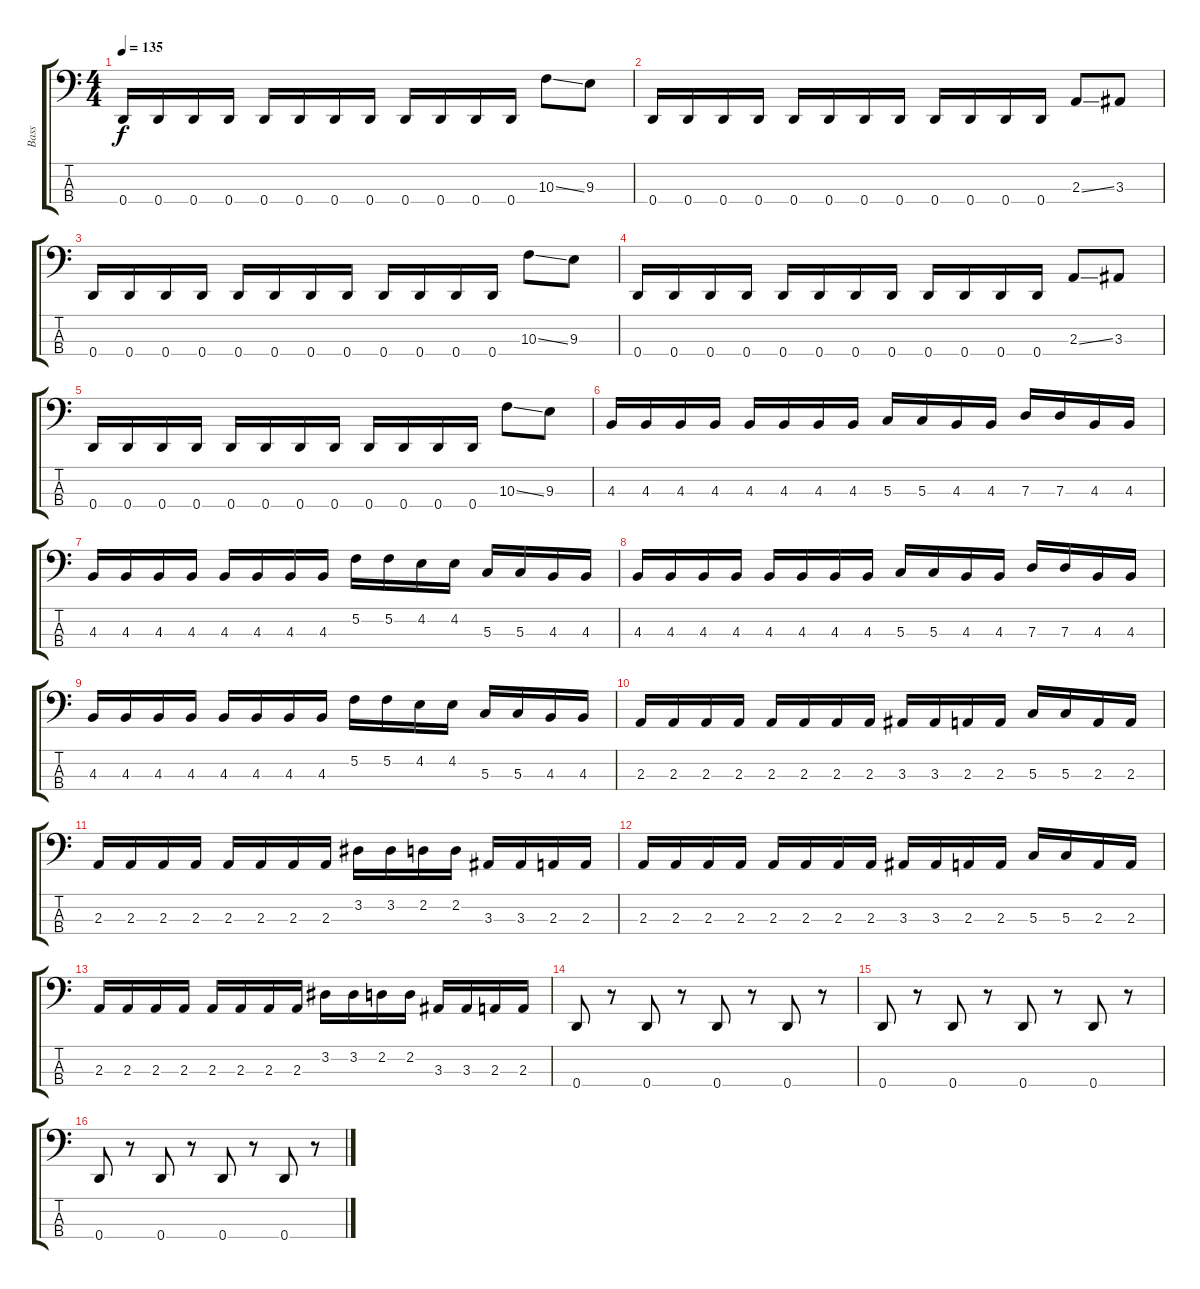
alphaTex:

\track ("Bass" "Bass") {instrument electricbassfinger}
\staff {score tabs}
\tuning (F2 C2 G1 D1) {hide}
\ts (4 4)
\tempo 135
\clef f4
\ks c
0.4.16{dy f} 0.4.16 0.4.16 0.4.16 0.4.16 0.4.16 0.4.16 0.4.16 0.4.16 0.4.16 0.4.16 0.4.16 10.3{ss}.8 9.3.8 |
0.4.16 0.4.16 0.4.16 0.4.16 0.4.16 0.4.16 0.4.16 0.4.16 0.4.16 0.4.16 0.4.16 0.4.16 2.3{ss}.8 3.3.8 |
0.4.16 0.4.16 0.4.16 0.4.16 0.4.16 0.4.16 0.4.16 0.4.16 0.4.16 0.4.16 0.4.16 0.4.16 10.3{ss}.8 9.3.8 |
0.4.16 0.4.16 0.4.16 0.4.16 0.4.16 0.4.16 0.4.16 0.4.16 0.4.16 0.4.16 0.4.16 0.4.16 2.3{ss}.8 3.3.8 |
0.4.16 0.4.16 0.4.16 0.4.16 0.4.16 0.4.16 0.4.16 0.4.16 0.4.16 0.4.16 0.4.16 0.4.16 10.3{ss}.8 9.3.8 |
4.3.16 4.3.16 4.3.16 4.3.16 4.3.16 4.3.16 4.3.16 4.3.16 5.3.16 5.3.16 4.3.16 4.3.16 7.3.16 7.3.16 4.3.16 4.3.16 |
4.3.16 4.3.16 4.3.16 4.3.16 4.3.16 4.3.16 4.3.16 4.3.16 5.2.16 5.2.16 4.2.16 4.2.16 5.3.16 5.3.16 4.3.16 4.3.16 |
4.3.16 4.3.16 4.3.16 4.3.16 4.3.16 4.3.16 4.3.16 4.3.16 5.3.16 5.3.16 4.3.16 4.3.16 7.3.16 7.3.16 4.3.16 4.3.16 |
4.3.16 4.3.16 4.3.16 4.3.16 4.3.16 4.3.16 4.3.16 4.3.16 5.2.16 5.2.16 4.2.16 4.2.16 5.3.16 5.3.16 4.3.16 4.3.16 |
2.3.16 2.3.16 2.3.16 2.3.16 2.3.16 2.3.16 2.3.16 2.3.16 3.3.16 3.3.16 2.3.16 2.3.16 5.3.16 5.3.16 2.3.16 2.3.16 |
2.3.16 2.3.16 2.3.16 2.3.16 2.3.16 2.3.16 2.3.16 2.3.16 3.2.16 3.2.16 2.2.16 2.2.16 3.3.16 3.3.16 2.3.16 2.3.16 |
2.3.16 2.3.16 2.3.16 2.3.16 2.3.16 2.3.16 2.3.16 2.3.16 3.3.16 3.3.16 2.3.16 2.3.16 5.3.16 5.3.16 2.3.16 2.3.16 |
2.3.16 2.3.16 2.3.16 2.3.16 2.3.16 2.3.16 2.3.16 2.3.16 3.2.16 3.2.16 2.2.16 2.2.16 3.3.16 3.3.16 2.3.16 2.3.16 |
0.4.8 r.8 0.4.8 r.8 0.4.8 r.8 0.4.8 r.8 |
0.4.8 r.8 0.4.8 r.8 0.4.8 r.8 0.4.8 r.8 |
0.4.8 r.8 0.4.8 r.8 0.4.8 r.8 0.4.8 r.8
